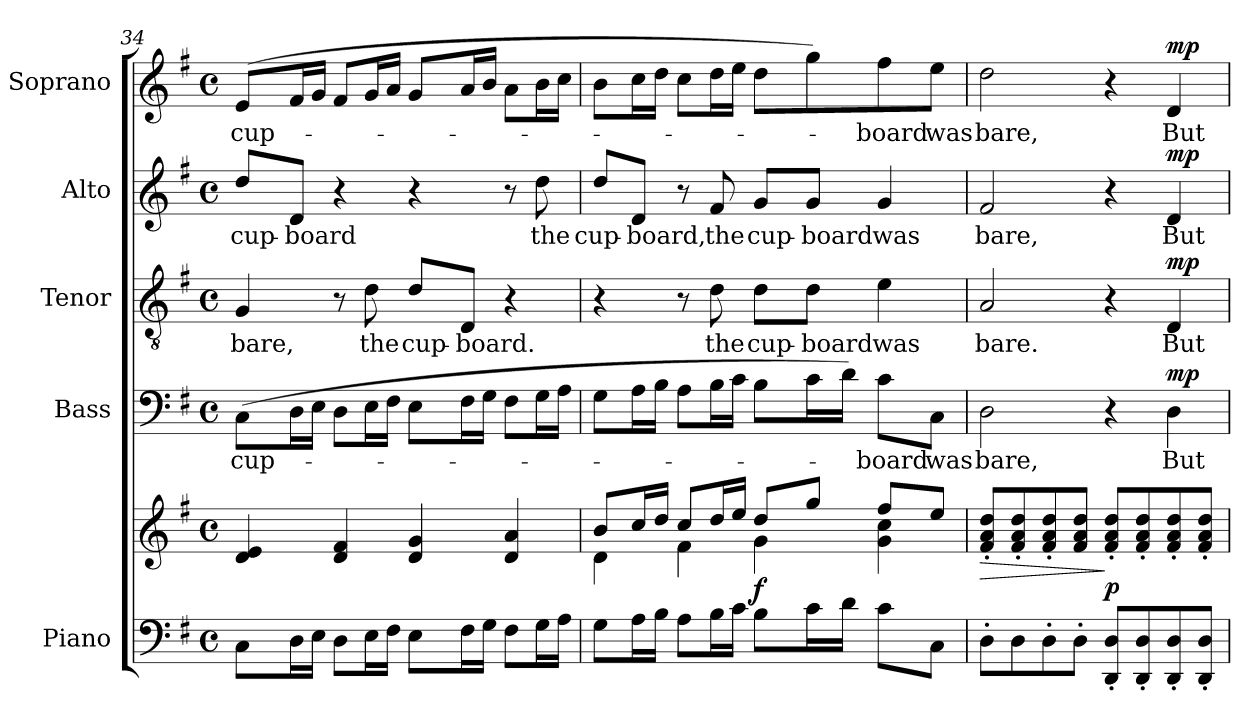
**kern	**kern	**dynam	**kern	**text	**dynam	**kern	**text	**dynam	**kern	**text	**dynam	**kern	**text	**dynam
*part5	*part5	*part5	*part4	*part4	*part4	*part3	*part3	*part3	*part2	*part2	*part2	*part1	*part1	*part1
*staff6	*staff5	*staff5/6	*staff4	*staff4	*staff4	*staff3	*staff3	*staff3	*staff2	*staff2	*staff2	*staff1	*staff1	*staff1
*I"Piano	*	*	*I"Bass	*	*	*I"Tenor	*	*	*I"Alto	*	*	*I"Soprano	*	*
*I'Pno.	*	*	*I'B.	*	*	*I'T.	*	*	*I'A.	*	*	*I'S.	*	*
!!LO:LB:g=z
*clefF4	*clefG2	*	*clefF4	*	*	*clefGv2	*	*	*clefG2	*	*	*clefG2	*	*
*	*	*	*	*	*	*ITrd7c12	*	*	*	*	*	*	*	*
*k[f#]	*k[f#]	*	*k[f#]	*	*	*k[f#]	*	*	*k[f#]	*	*	*k[f#]	*	*
*G:	*G:	*	*G:	*	*	*G:	*	*	*G:	*	*	*G:	*	*
*M4/4	*M4/4	*	*M4/4	*	*	*M4/4	*	*	*M4/4	*	*	*M4/4	*	*
*met(c)	*met(c)	*	*met(c)	*	*	*met(c)	*	*	*met(c)	*	*	*met(c)	*	*
=34	=34	=34	=34	=34	=34	=34	=34	=34	=34	=34	=34	=34	=34	=34
!	!	!	!	!LO:LY:b:color=#000000	!	!	!	!	!	!	!	!	!	!
!	!	!	!	!	!	!	!LO:LY:b:color=#000000	!	!	!	!	!	!	!
!	!	!	!	!	!	!	!	!	!	!LO:LY:b:color=#000000	!	!	!	!
!	!	!	!	!	!	!	!	!	!	!	!	!	!LO:LY:b:color=#000000	!
8Ci\L	4di/ 4ei	.	(8Ci\L	cup-	.	4GGi/	bare,	.	8ddi/L	cup-	.	(8ei/L	cup-	.
!	!	!	!	!	!	!	!	!	!	!LO:LY:b:color=#000000	!	!	!	!
16Di\L	.	.	16Di\L	.	.	.	.	.	8di/J	-board	.	16f#i/L	.	.
16Ei\JJ	.	.	16Ei\JJ	.	.	.	.	.	.	.	.	16gi/JJ	.	.
8Di\L	4di/ 4f#i	.	8Di\L	.	.	8r	.	.	4r	.	.	8f#i/L	.	.
!	!	!	!	!	!	!	!LO:LY:b:color=#000000	!	!	!	!	!	!	!
16Ei\L	.	.	16Ei\L	.	.	8Di\	the	.	.	.	.	16gi/L	.	.
16F#i\JJ	.	.	16F#i\JJ	.	.	.	.	.	.	.	.	16ai/JJ	.	.
!	!	!	!	!	!	!	!LO:LY:b:color=#000000	!	!	!	!	!	!	!
8Ei\L	4di/ 4gi	.	8Ei\L	.	.	8Di/L	cup-	.	4r	.	.	8gi/L	.	.
!	!	!	!	!	!	!	!LO:LY:b:color=#000000	!	!	!	!	!	!	!
16F#i\L	.	.	16F#i\L	.	.	8DDi/J	-board.	.	.	.	.	16ai/L	.	.
16Gi\JJ	.	.	16Gi\JJ	.	.	.	.	.	.	.	.	16bi/JJ	.	.
8F#i\L	4di/ 4ai	.	8F#i\L	.	.	4r	.	.	8r	.	.	8ai\L	.	.
!	!	!	!	!	!	!	!	!	!	!LO:LY:b:color=#000000	!	!	!	!
16Gi\L	.	.	16Gi\L	.	.	.	.	.	8ddi\	the	.	16bi\L	.	.
16Ai\JJ	.	.	16Ai\JJ	.	.	.	.	.	.	.	.	16cci\JJ	.	.
=35	=35	=35	=35	=35	=35	=35	=35	=35	=35	=35	=35	=35	=35	=35
*	*^	*	*	*	*	*	*	*	*	*	*	*	*	*
!	!	!	!	!	!	!	!	!	!	!	!LO:LY:b:color=#000000	!	!	!	!
8Gi\L	8bi/L	4di\	.	8Gi\L	.	.	4r	.	.	8ddi/L	cup-	.	8bi\L	.	.
!	!	!	!	!	!	!	!	!	!	!	!LO:LY:b:color=#000000	!	!	!	!
16Ai\L	16cci/L	.	.	16Ai\L	.	.	.	.	.	8di/J	-board,	.	16cci\L	.	.
16Bi\JJ	16ddi/JJ	.	.	16Bi\JJ	.	.	.	.	.	.	.	.	16ddi\JJ	.	.
8Ai\L	8cci/L	4f#i\	.	8Ai\L	.	.	8r	.	.	8r	.	.	8cci\L	.	.
!	!	!	!	!	!	!	!	!LO:LY:b:color=#000000	!	!	!	!	!	!	!
!	!	!	!	!	!	!	!	!	!	!	!LO:LY:b:color=#000000	!	!	!	!
16Bi\L	16ddi/L	.	.	16Bi\L	.	.	8Di\	the	.	8f#i/	the	.	16ddi\L	.	.
16ci\JJ	16eei/JJ	.	.	16ci\JJ	.	.	.	.	.	.	.	.	16eei\JJ	.	.
!	!	!	!	!	!	!	!	!LO:LY:b:color=#000000	!	!	!	!	!	!	!
!	!	!	!	!	!	!	!	!	!	!	!LO:LY:b:color=#000000	!	!	!	!
8Bi\L	8ddi/L	4gi\	f	8Bi\L	.	.	8Di\L	cup-	.	8gi/L	cup-	.	8ddi\L	.	.
!	!	!	!	!	!	!	!	!LO:LY:b:color=#000000	!	!	!	!	!	!	!
!	!	!	!	!	!	!	!	!	!	!	!LO:LY:b:color=#000000	!	!	!	!
16ci\L	8ggi/J	.	.	16ci\L	.	.	8Di\J	-board	.	8gi/J	-board	.	8ggi\)	.	.
16di\JJ	.	.	.	16di\JJ)	.	.	.	.	.	.	.	.	.	.	.
!	!	!	!	!	!LO:LY:b:color=#000000	!	!	!	!	!	!	!	!	!	!
!	!	!	!	!	!	!	!	!LO:LY:b:color=#000000	!	!	!	!	!	!	!
!	!	!	!	!	!	!	!	!	!	!	!LO:LY:b:color=#000000	!	!	!	!
!	!	!	!	!	!	!	!	!	!	!	!	!	!	!LO:LY:b:color=#000000	!
8ci\L	8ff#i/L	4gi\ 4cci	.	8ci\L	-board	.	4Ei\	was	.	4gi/	was	.	8ff#i\	-board	.
!	!	!	!	!	!LO:LY:b:color=#000000	!	!	!	!	!	!	!	!	!	!
!	!	!	!	!	!	!	!	!	!	!	!	!	!	!LO:LY:b:color=#000000	!
8Ci\J	8eei/J	.	.	8Ci\J	was	.	.	.	.	.	.	.	8eei\J	was	.
*	*v	*v	*	*	*	*	*	*	*	*	*	*	*	*	*
=36	=36	=36	=36	=36	=36	=36	=36	=36	=36	=36	=36	=36	=36	=36
!	!	!LO:HP:b	!	!	!	!	!	!	!	!	!	!	!	!
!	!	!	!	!LO:LY:b:color=#000000	!	!	!	!	!	!	!	!	!	!
!	!	!	!	!	!	!	!LO:LY:b:color=#000000	!	!	!	!	!	!	!
!	!	!	!	!	!	!	!	!	!	!LO:LY:b:color=#000000	!	!	!	!
!	!	!	!	!	!	!	!	!	!	!	!	!	!LO:LY:b:color=#000000	!
8D'i\L	8f#i/' 8ai' 8ddi'L	>	2Di\	bare,	.	2AAi/	bare.	.	2f#i/	bare,	.	2ddi\	bare,	.
8Di\	8f#i/' 8ai' 8ddi'	.	.	.	.	.	.	.	.	.	.	.	.	.
8D'i\	8f#i/' 8ai' 8ddi'	.	.	.	.	.	.	.	.	.	.	.	.	.
8D'i\J	8f#i/ 8ai 8ddiJ	.	.	.	.	.	.	.	.	.	.	.	.	.
8DDi/' 8Di'L	8f#i/' 8ai' 8ddi'L	] p	4r	.	.	4r	.	.	4r	.	.	4r	.	.
8DDi/' 8Di'	8f#i/' 8ai' 8ddi'	.	.	.	.	.	.	.	.	.	.	.	.	.
!	!	!	!	!LO:LY:b:color=#000000	!	!	!	!	!	!	!	!	!	!
!	!	!	!	!	!	!	!LO:LY:b:color=#000000	!	!	!	!	!	!	!
!	!	!	!	!	!	!	!	!	!	!LO:LY:b:color=#000000	!	!	!	!
!	!	!	!	!	!	!	!	!	!	!	!	!	!LO:LY:b:color=#000000	!
8DDi/' 8Di'	8f#i/' 8ai' 8ddi'	.	4Di\	But	mp	4DDi/	But	mp	4di/	But	mp	4di/	But	mp
8DDi/' 8Di'J	8f#i/' 8ai' 8ddi'J	.	.	.	.	.	.	.	.	.	.	.	.	.
=	=	=	=	=	=	=	=	=	=	=	=	=	=	=
*-	*-	*-	*-	*-	*-	*-	*-	*-	*-	*-	*-	*-	*-	*-
